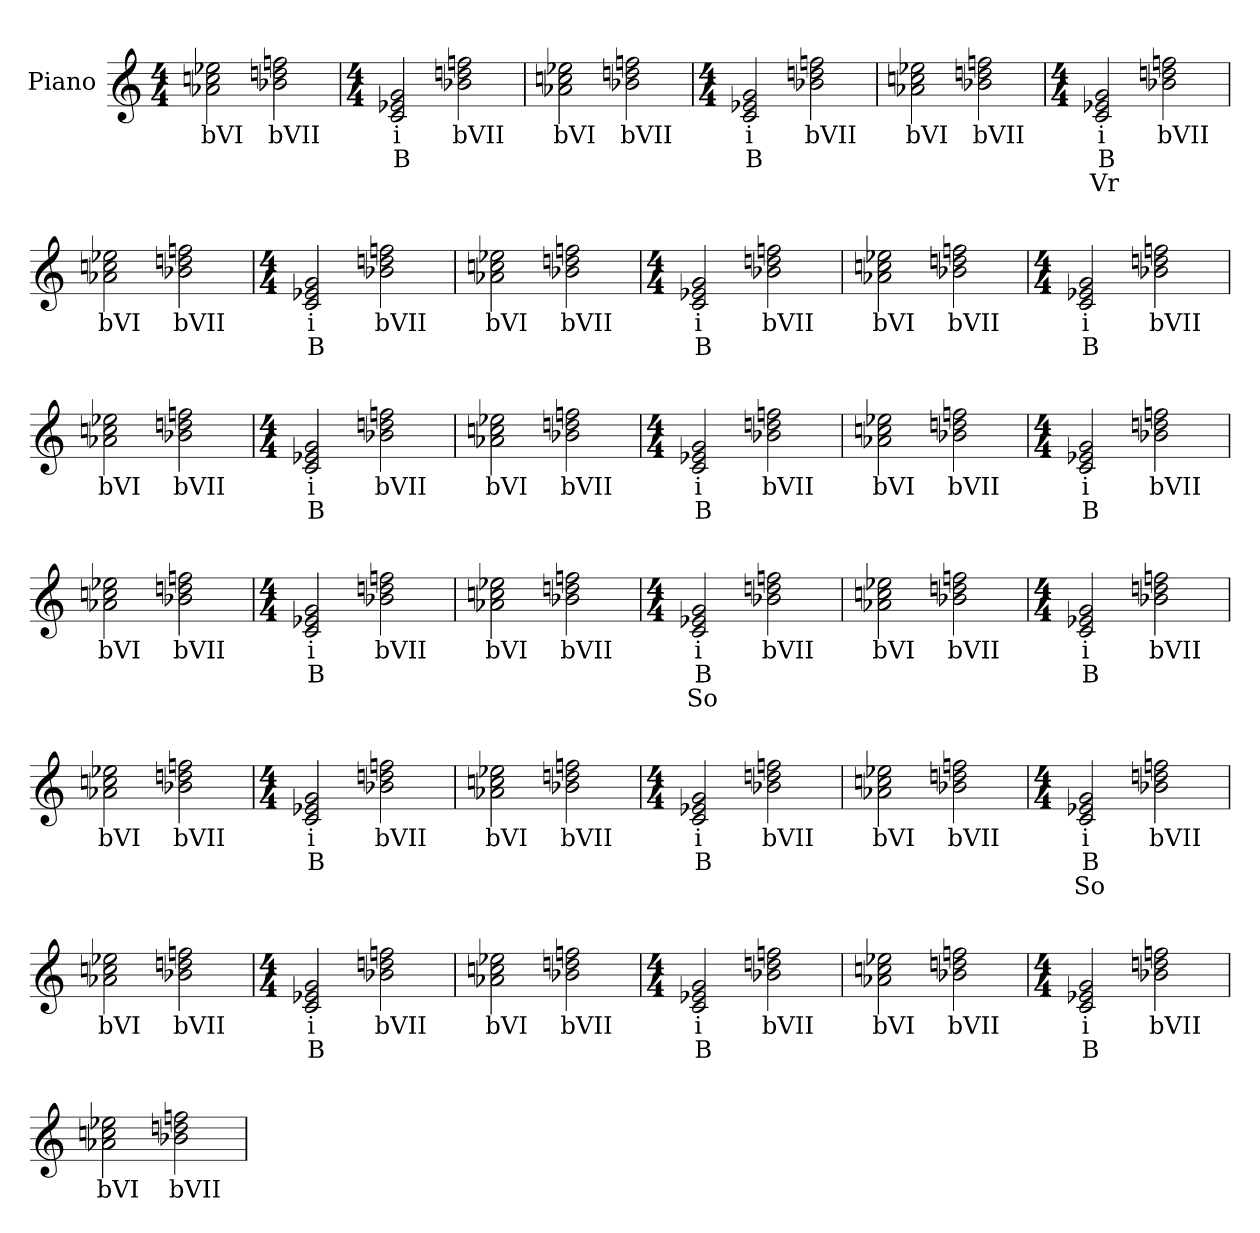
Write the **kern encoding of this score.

**kern	**text	**text	**text
*part1	*part1	*part1	*part1
*staff1	*staff1	*staff1	*staff1
*I"Piano	*	*	*
*I'Pno	*	*	*
*k[]	*	*	*
*C:	*	*	*
*M4/4	*	*	*
=	=	=	=
2a-X 2ccn 2ee-X	bVI	.	.
2b-X 2ddn 2ffn	bVII	.	.
=	=	=	=
*k[]	*	*	*
*C:	*	*	*
*M4/4	*	*	*
2c 2e-X 2g	i	B	.
2b-X 2ddn 2ffn	bVII	.	.
=	=	=	=
*k[]	*	*	*
*C:	*	*	*
2a-X 2ccn 2ee-X	bVI	.	.
2b-X 2ddn 2ffn	bVII	.	.
=	=	=	=
*k[]	*	*	*
*C:	*	*	*
*M4/4	*	*	*
2c 2e-X 2g	i	B	.
2b-X 2ddn 2ffn	bVII	.	.
=	=	=	=
*k[]	*	*	*
*C:	*	*	*
2a-X 2ccn 2ee-X	bVI	.	.
2b-X 2ddn 2ffn	bVII	.	.
=	=	=	=
*k[]	*	*	*
*C:	*	*	*
*M4/4	*	*	*
2c 2e-X 2g	i	B	Vr
2b-X 2ddn 2ffn	bVII	.	.
=	=	=	=
*k[]	*	*	*
*C:	*	*	*
2a-X 2ccn 2ee-X	bVI	.	.
2b-X 2ddn 2ffn	bVII	.	.
=	=	=	=
*k[]	*	*	*
*C:	*	*	*
*M4/4	*	*	*
2c 2e-X 2g	i	B	.
2b-X 2ddn 2ffn	bVII	.	.
=	=	=	=
*k[]	*	*	*
*C:	*	*	*
2a-X 2ccn 2ee-X	bVI	.	.
2b-X 2ddn 2ffn	bVII	.	.
=	=	=	=
*k[]	*	*	*
*C:	*	*	*
*M4/4	*	*	*
2c 2e-X 2g	i	B	.
2b-X 2ddn 2ffn	bVII	.	.
=	=	=	=
*k[]	*	*	*
*C:	*	*	*
2a-X 2ccn 2ee-X	bVI	.	.
2b-X 2ddn 2ffn	bVII	.	.
=	=	=	=
*k[]	*	*	*
*C:	*	*	*
*M4/4	*	*	*
2c 2e-X 2g	i	B	.
2b-X 2ddn 2ffn	bVII	.	.
=	=	=	=
*k[]	*	*	*
*C:	*	*	*
2a-X 2ccn 2ee-X	bVI	.	.
2b-X 2ddn 2ffn	bVII	.	.
=	=	=	=
*k[]	*	*	*
*C:	*	*	*
*M4/4	*	*	*
2c 2e-X 2g	i	B	.
2b-X 2ddn 2ffn	bVII	.	.
=	=	=	=
*k[]	*	*	*
*C:	*	*	*
2a-X 2ccn 2ee-X	bVI	.	.
2b-X 2ddn 2ffn	bVII	.	.
=	=	=	=
*k[]	*	*	*
*C:	*	*	*
*M4/4	*	*	*
2c 2e-X 2g	i	B	.
2b-X 2ddn 2ffn	bVII	.	.
=	=	=	=
*k[]	*	*	*
*C:	*	*	*
2a-X 2ccn 2ee-X	bVI	.	.
2b-X 2ddn 2ffn	bVII	.	.
=	=	=	=
*k[]	*	*	*
*C:	*	*	*
*M4/4	*	*	*
2c 2e-X 2g	i	B	.
2b-X 2ddn 2ffn	bVII	.	.
=	=	=	=
*k[]	*	*	*
*C:	*	*	*
2a-X 2ccn 2ee-X	bVI	.	.
2b-X 2ddn 2ffn	bVII	.	.
=	=	=	=
*k[]	*	*	*
*C:	*	*	*
*M4/4	*	*	*
2c 2e-X 2g	i	B	.
2b-X 2ddn 2ffn	bVII	.	.
=	=	=	=
*k[]	*	*	*
*C:	*	*	*
2a-X 2ccn 2ee-X	bVI	.	.
2b-X 2ddn 2ffn	bVII	.	.
=	=	=	=
*k[]	*	*	*
*C:	*	*	*
*M4/4	*	*	*
2c 2e-X 2g	i	B	So
2b-X 2ddn 2ffn	bVII	.	.
=	=	=	=
*k[]	*	*	*
*C:	*	*	*
2a-X 2ccn 2ee-X	bVI	.	.
2b-X 2ddn 2ffn	bVII	.	.
=	=	=	=
*k[]	*	*	*
*C:	*	*	*
*M4/4	*	*	*
2c 2e-X 2g	i	B	.
2b-X 2ddn 2ffn	bVII	.	.
=	=	=	=
*k[]	*	*	*
*C:	*	*	*
2a-X 2ccn 2ee-X	bVI	.	.
2b-X 2ddn 2ffn	bVII	.	.
=	=	=	=
*k[]	*	*	*
*C:	*	*	*
*M4/4	*	*	*
2c 2e-X 2g	i	B	.
2b-X 2ddn 2ffn	bVII	.	.
=	=	=	=
*k[]	*	*	*
*C:	*	*	*
2a-X 2ccn 2ee-X	bVI	.	.
2b-X 2ddn 2ffn	bVII	.	.
=	=	=	=
*k[]	*	*	*
*C:	*	*	*
*M4/4	*	*	*
2c 2e-X 2g	i	B	.
2b-X 2ddn 2ffn	bVII	.	.
=	=	=	=
*k[]	*	*	*
*C:	*	*	*
2a-X 2ccn 2ee-X	bVI	.	.
2b-X 2ddn 2ffn	bVII	.	.
=	=	=	=
*k[]	*	*	*
*C:	*	*	*
*M4/4	*	*	*
2c 2e-X 2g	i	B	So
2b-X 2ddn 2ffn	bVII	.	.
=	=	=	=
*k[]	*	*	*
*C:	*	*	*
2a-X 2ccn 2ee-X	bVI	.	.
2b-X 2ddn 2ffn	bVII	.	.
=	=	=	=
*k[]	*	*	*
*C:	*	*	*
*M4/4	*	*	*
2c 2e-X 2g	i	B	.
2b-X 2ddn 2ffn	bVII	.	.
=	=	=	=
*k[]	*	*	*
*C:	*	*	*
2a-X 2ccn 2ee-X	bVI	.	.
2b-X 2ddn 2ffn	bVII	.	.
=	=	=	=
*k[]	*	*	*
*C:	*	*	*
*M4/4	*	*	*
2c 2e-X 2g	i	B	.
2b-X 2ddn 2ffn	bVII	.	.
=	=	=	=
*k[]	*	*	*
*C:	*	*	*
2a-X 2ccn 2ee-X	bVI	.	.
2b-X 2ddn 2ffn	bVII	.	.
=	=	=	=
*k[]	*	*	*
*C:	*	*	*
*M4/4	*	*	*
2c 2e-X 2g	i	B	.
2b-X 2ddn 2ffn	bVII	.	.
=	=	=	=
*k[]	*	*	*
*C:	*	*	*
2a-X 2ccn 2ee-X	bVI	.	.
2b-X 2ddn 2ffn	bVII	.	.
=	=	=	=
*-	*-	*-	*-
